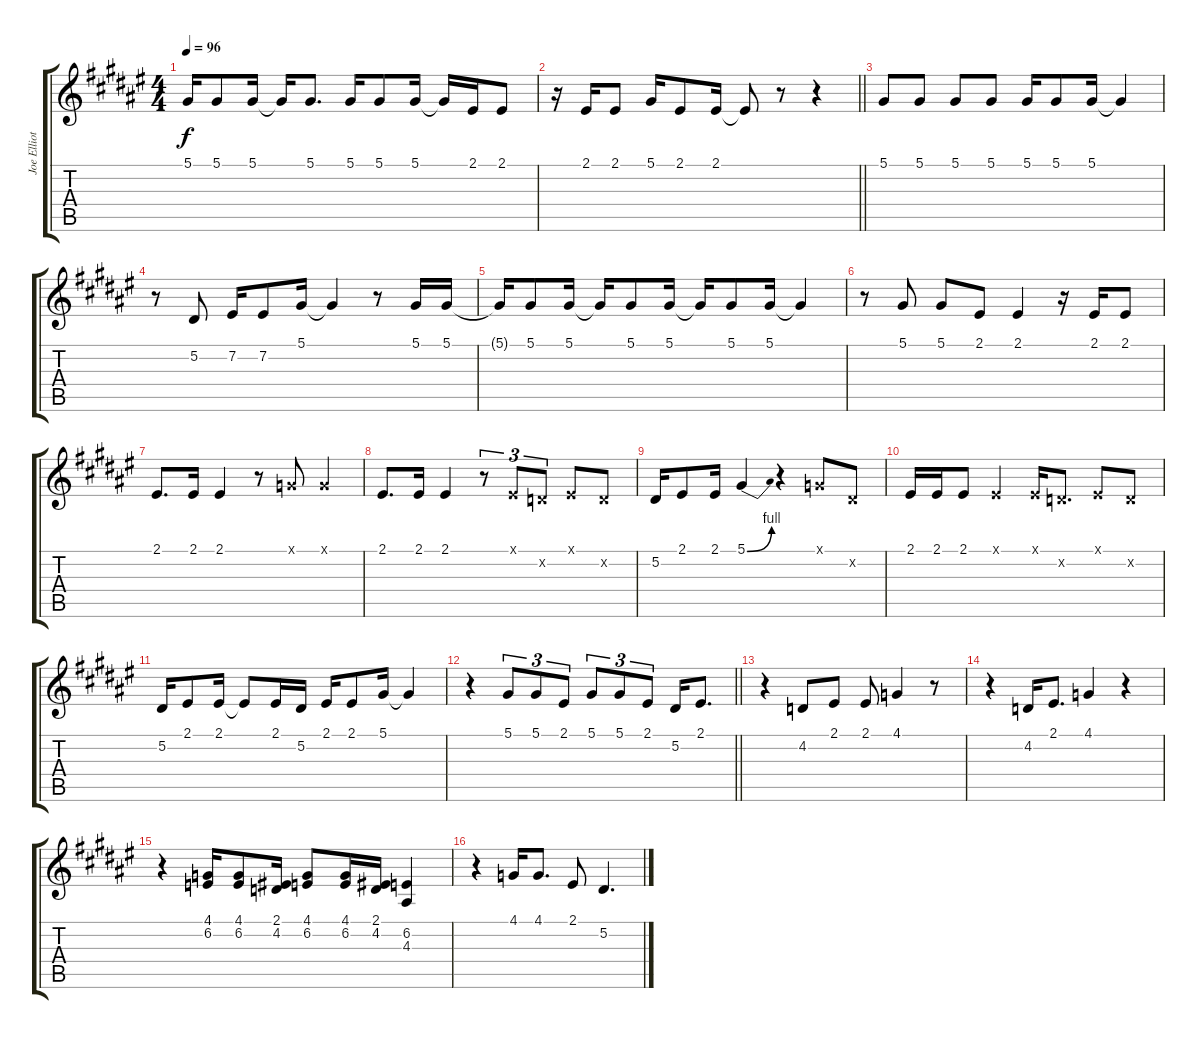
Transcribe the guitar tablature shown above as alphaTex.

\track ("Joe Elliott" "Joe Elliot") {instrument lead1square}
\staff {score tabs}
\tuning (Eb4 Bb3 Gb3 Db3 Ab2 Eb2) {hide}
\ts (4 4)
\tempo 96
\clef g2
\ks f#
5.1.16{dy f} 5.1.8 5.1.16 5.1{t}.16 5.1.8{d} 5.1.16 5.1.8 5.1.16 5.1{t}.16 2.1.16 2.1.8 |
\barLineRight lightlight
r.16 2.1.16 2.1.8 5.1.16 2.1.8 2.1.16 2.1{t}.8 r.8 r.4 |
5.1.8 5.1.8 5.1.8 5.1.8 5.1.16 5.1.8 5.1.16 5.1{t}.4 |
r.8 5.2.8 7.2.16 7.2.8 5.1.16 5.1{t}.4 r.8 5.1.16 5.1.16 |
5.1{t}.16 5.1.8 5.1.16 5.1{t}.16 5.1.8 5.1.16 5.1{t}.16 5.1.8 5.1.16 5.1{t}.4 |
r.8 5.1.8 5.1.8 2.1.8 2.1.4 r.16 2.1.16 2.1.8 |
2.1.8{d} 2.1.16 2.1.4 r.8 4.1{x}.8 4.1{x}.4 |
2.1.8{d} 2.1.16 2.1.4 r.8{tu (3 2)} 2.1{x}.8{tu (3 2)} 4.2{x}.8{tu (3 2)} 2.1{x}.8 4.2{x}.8 |
5.2.16 2.1.8 2.1.16 5.1{be (bend 0 0 60 4)}.4 r.4 4.1{x}.8 5.2{x}.8 |
2.1.16 2.1.16 2.1.8 2.1{x}.4 2.1{x}.16 4.2{x}.8{d} 2.1{x}.8 4.2{x}.8 |
5.2.16 2.1.8 2.1.16 2.1{t}.8 2.1.16 5.2.16 2.1.16 2.1.8 5.1.16 5.1{t}.4 |
\barLineRight lightlight
r.4 5.1.8{tu (3 2)} 5.1.8{tu (3 2)} 2.1.8{tu (3 2)} 5.1.8{tu (3 2)} 5.1.8{tu (3 2)} 2.1.8{tu (3 2)} 5.2.16 2.1.8{d} |
r.4 4.2.8 2.1.8 2.1.8 4.1.4 r.8 |
r.4 4.2.16 2.1.8{d} 4.1.4 r.4 |
r.4 (4.1 6.2).16 (4.1 6.2).8 (2.1 4.2).16 (4.1 6.2).8 (4.1 6.2).16 (2.1 4.2).16 (6.2 4.3).4 |
r.4 4.1.16 4.1.8{d} 2.1.8 5.2.4{d}
